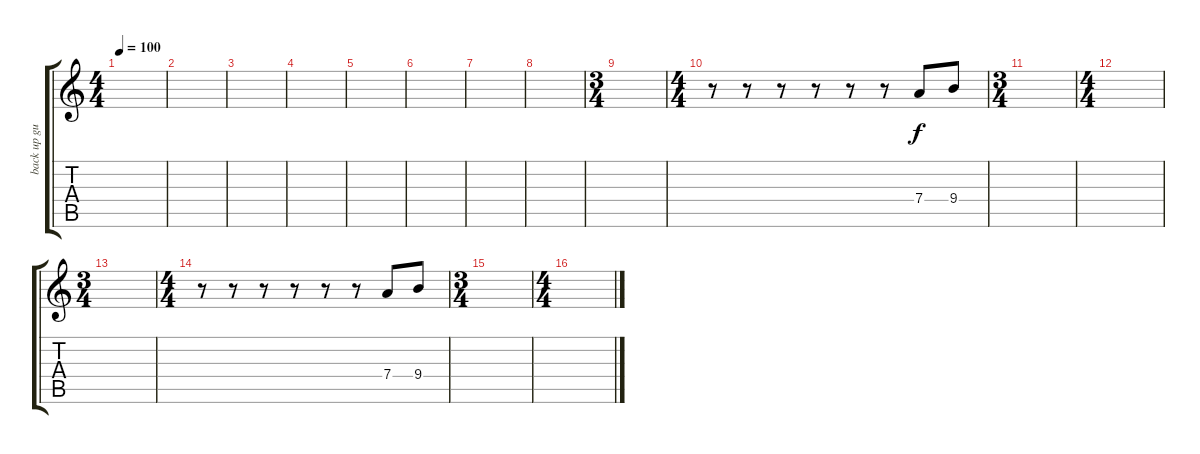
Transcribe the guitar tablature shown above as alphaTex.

\track ("back up guitar and fills" "back up gu") {instrument distortionguitar}
\staff {score tabs}
\tuning (E4 B3 G3 D3 A2 E2) {hide}
\ts (4 4)
\tempo 100
\clef g2
\ks c
|
|
|
|
|
|
|
|
\ts (3 4)
|
\ts (4 4)
r.8 r.8 r.8 r.8 r.8 r.8 7.4.8 9.4.8 |
\ts (3 4)
|
\ts (4 4)
|
\ts (3 4)
|
\ts (4 4)
r.8 r.8 r.8 r.8 r.8 r.8 7.4.8 9.4.8 |
\ts (3 4)
|
\ts (4 4)
